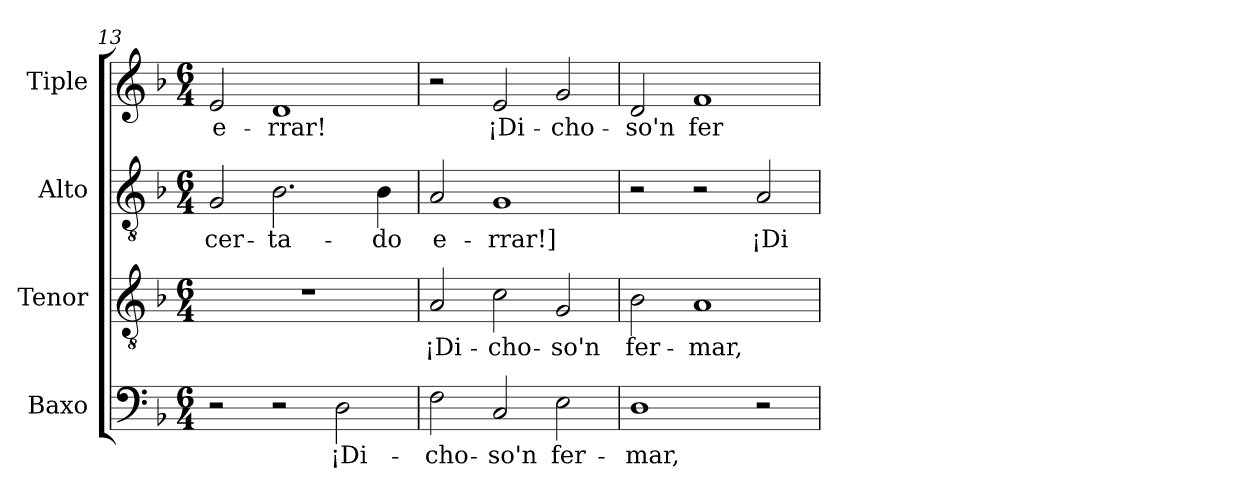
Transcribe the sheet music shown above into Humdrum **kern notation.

**kern	**text	**kern	**text	**kern	**text	**kern	**text
*part4	*part4	*part3	*part3	*part2	*part2	*part1	*part1
*staff4	*staff4	*staff3	*staff3	*staff2	*staff2	*staff1	*staff1
*I"Baxo	*	*I"Tenor	*	*I"Alto	*	*I"Tiple	*
*I'B	*	*I'T	*	*I'T	*	*	*
*clefF4	*	*clefGv2	*	*clefGv2	*	*clefG2	*
*	*	*ITrd7c12	*	*ITrd7c12	*	*	*
*k[b-]	*	*k[b-]	*	*k[b-]	*	*k[b-]	*
*F:	*	*F:	*	*F:	*	*F:	*
*M6/4	*	*M6/4	*	*M6/4	*	*M6/4	*
=13	=13	=13	=13	=13	=13	=13	=13
!	!	!LO:N:vis=1	!	!	!LO:LY:b	!	!LO:LY:b
2r	.	1.r	.	2GG/	-cer-	2e/	e-
!	!	!	!	!	!LO:LY:b	!	!LO:LY:b
2r	.	.	.	2.BB-\	-ta-	1d	-rrar!
!	!LO:LY:b	!	!	!	!	!	!
2D\	¡Di-	.	.	.	.	.	.
!	!	!	!	!	!LO:LY:b	!	!
.	.	.	.	4BB-\	-do	.	.
=14	=14	=14	=14	=14	=14	=14	=14
!	!LO:LY:b	!	!LO:LY:b	!	!LO:LY:b	!	!
2F\	-cho-	2AA/	¡Di-	2AA/	e-	2r	.
!	!LO:LY:b	!	!LO:LY:b	!	!LO:LY:b	!	!LO:LY:b
2C/	-so'n	2C\	-cho-	1GG	-rrar!]	2e/	¡Di-
!	!LO:LY:b	!	!LO:LY:b	!	!	!	!LO:LY:b
2E\	fer-	2GG/	-so'n	.	.	2g/	-cho-
=15	=15	=15	=15	=15	=15	=15	=15
!	!LO:LY:b	!	!LO:LY:b	!	!	!	!LO:LY:b
1D	-mar,	2BB-\	fer-	2r	.	2d/	-so'n
!	!	!	!LO:LY:b	!	!	!	!LO:LY:b
.	.	1AA	-mar,	2r	.	1f	fer-
!	!	!	!	!	!LO:LY:b	!	!
2r	.	.	.	2AA/	¡Di-	.	.
=	=	=	=	=	=	=	=
*-	*-	*-	*-	*-	*-	*-	*-
